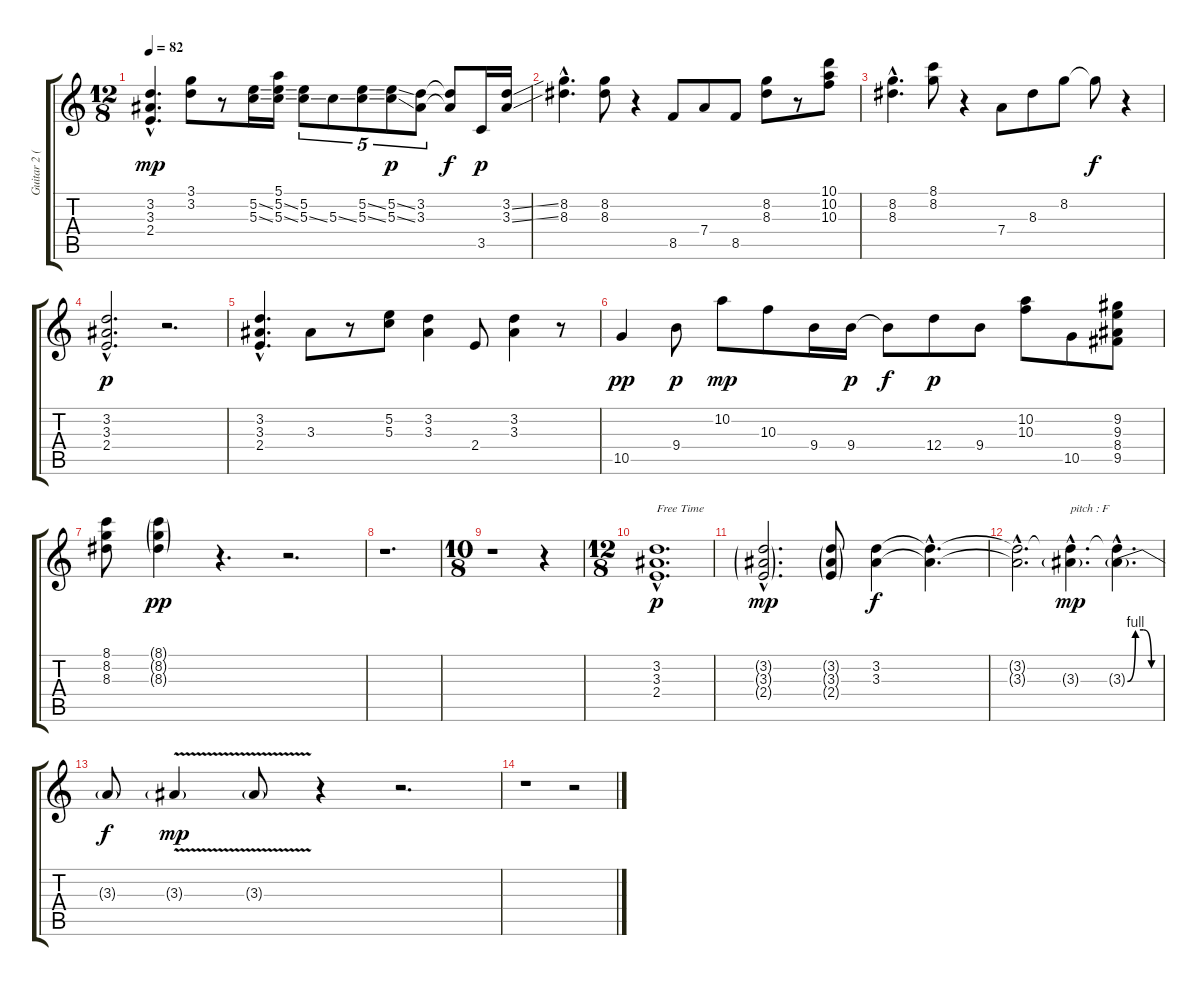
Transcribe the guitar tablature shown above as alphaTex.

\track ("Guitar 2 (Rythm/Backing)" "Guitar 2 (") {instrument distortionguitar}
\staff {score tabs}
\tuning (E4 B3 G3 D3 A2 E2) {hide}
\ts (12 8)
\tempo 82
\clef g2
\ks c
(3.2{hac} 3.3{hac} 2.4{hac}).4{d dy mp} (3.1 3.2).8 r.8 (5.2{ss} 5.3{ss}).16 (5.1 5.2{ss} 5.3{ss}).16 (5.2 5.3{ss}).8{tu (5 4)} 5.3{ss}.8{tu (5 4)} (5.2{ss} 5.3{ss}).8{tu (5 4)} (5.2{ss} 5.3{ss}).8{tu (5 4) dy p} (3.2 3.3).8{tu (5 4)} (3.2{t} 3.3{t}).8{dy f} 3.5.16{dy p} (3.2{ss} 3.3{ss}).16 |
(8.2{hac} 8.3{hac}).4{d} (8.2 8.3).8 r.4 8.5.8 7.4.8 8.5.8 (8.2 8.3).8 r.8 (10.1 10.2 10.3).8 |
(8.2{hac} 8.3{hac}).4{d} (8.1 8.2).8 r.4 7.4.8 8.3.8 8.2.8 8.2{t}.8{dy f} r.4 |
(3.2{hac} 3.3{hac} 2.4{hac}).2{d dy p} r.2{d} |
(3.2{hac} 3.3{hac} 2.4{hac}).4{d} 3.3.8 r.8 (5.2 5.3).8 (3.2 3.3).4 2.4.8 (3.2 3.3).4 r.8 |
10.5.4{dy pp} 9.4.8{dy p} 10.2.8{dy mp} 10.3.8 9.4.16 9.4.16{dy p} 9.4{t}.8{dy f} 12.4.8{dy p} 9.4.8 (10.2 10.3).8 10.5.8 (9.2 9.3 8.4 9.5).8 |
(8.1 8.2 8.3).8 (8.1{g} 8.2{g} 8.3{g}).4{dy pp} r.4{d} r.2{d} |
r.1{d} |
\ts (10 8)
r.1 r.4 |
\ts (12 8)
(3.2{hac} 3.3{hac} 2.4{hac}).1{d txt "Free Time" dy p} |
(3.2{g hac} 3.3{g hac} 2.4{g hac}).2{d dy mp} (3.2{g} 3.3{g} 2.4{g}).8 (3.2 3.3).4{dy f} (3.2{hac t} 3.3{hac t}).4{d} |
(3.2{hac t} 3.3{hac t}).2{d} (3.2{hac t} 3.3{g hac}).4{d txt "pitch : F" dy mp} (3.2{hac t} 3.3{be (custom 0 0 15 4 30 4 45 0 60 0) g hac}).4{d} |
3.3{t}.8{dy f} 3.3{v g}.4{dy mp} 3.3{v g}.8 r.4 r.2{d} |
r.1 r.2
